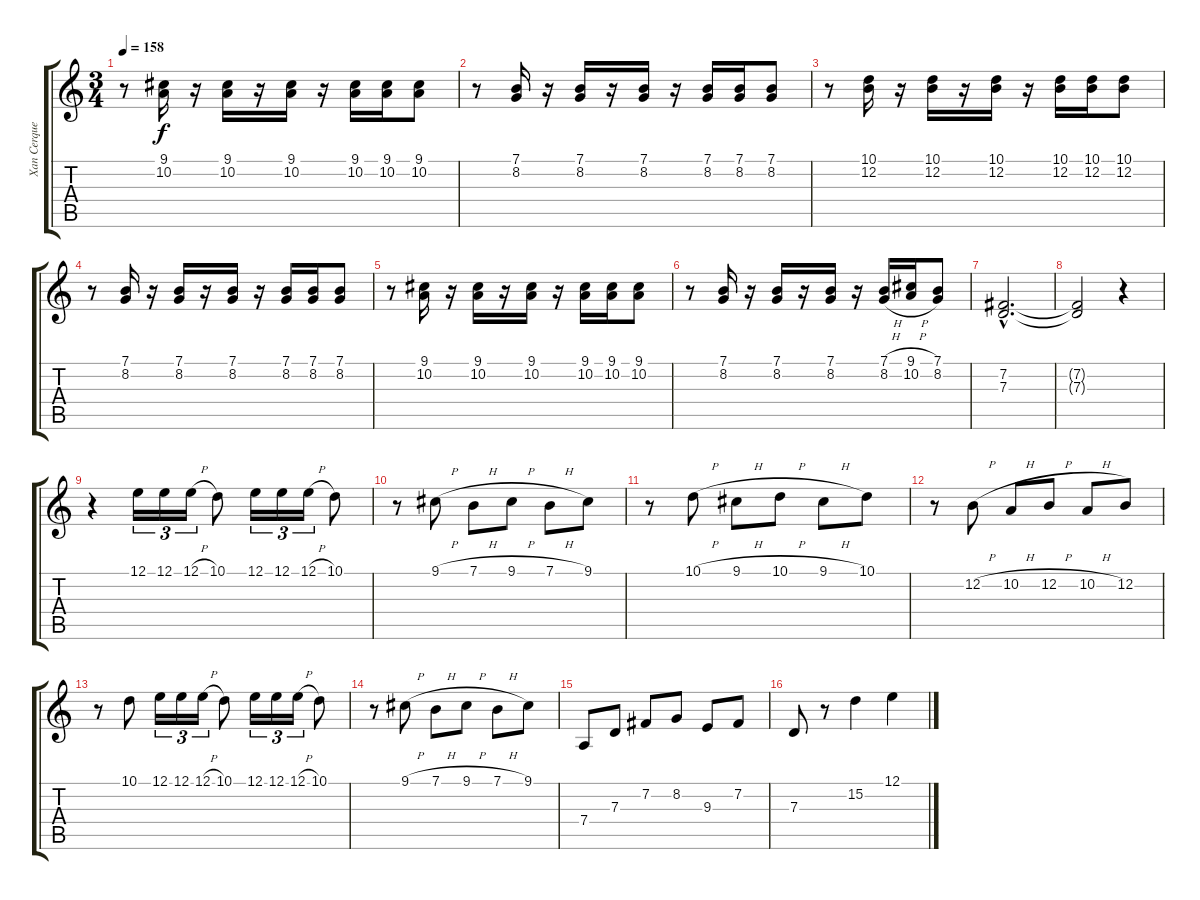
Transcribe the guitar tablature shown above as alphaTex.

\track ("Xan Cerqueiro" "Xan Cerque") {instrument flute}
\staff {score tabs}
\tuning (E4 B3 G3 D3 A2 E2) {hide}
\ts (3 4)
\tempo 158
\clef g2
\ks c
r.8{dy f} (9.1 10.2).16 r.16 (9.1 10.2).16 r.16 (9.1 10.2).16 r.16 (9.1 10.2).16 (9.1 10.2).16 (9.1 10.2).8 |
r.8 (7.1 8.2).16 r.16 (7.1 8.2).16 r.16 (7.1 8.2).16 r.16 (7.1 8.2).16 (7.1 8.2).16 (7.1 8.2).8 |
r.8 (10.1 12.2).16 r.16 (10.1 12.2).16 r.16 (10.1 12.2).16 r.16 (10.1 12.2).16 (10.1 12.2).16 (10.1 12.2).8 |
r.8 (7.1 8.2).16 r.16 (7.1 8.2).16 r.16 (7.1 8.2).16 r.16 (7.1 8.2).16 (7.1 8.2).16 (7.1 8.2).8 |
r.8 (9.1 10.2).16 r.16 (9.1 10.2).16 r.16 (9.1 10.2).16 r.16 (9.1 10.2).16 (9.1 10.2).16 (9.1 10.2).8 |
r.8 (7.1 8.2).16 r.16 (7.1 8.2).16 r.16 (7.1 8.2).16 r.16 (7.1{h} 8.2{h}).16 (9.1{h} 10.2{h}).16 (7.1 8.2).8 |
(7.2{hac} 7.3{hac}).2{d} |
(7.2{t} 7.3{t}).2 r.4 |
r.4 12.1.16{tu (3 2)} 12.1.16{tu (3 2)} 12.1{h}.16{tu (3 2)} 10.1.8 12.1.16{tu (3 2)} 12.1.16{tu (3 2)} 12.1{h}.16{tu (3 2)} 10.1.8 |
r.8 9.1{h}.8 7.1{h}.8 9.1{h}.8 7.1{h}.8 9.1.8 |
r.8 10.1{h}.8 9.1{h}.8 10.1{h}.8 9.1{h}.8 10.1.8 |
r.8 12.2{h}.8 10.2{h}.8 12.2{h}.8 10.2{h}.8 12.2.8 |
r.8 10.1.8 12.1.16{tu (3 2)} 12.1.16{tu (3 2)} 12.1{h}.16{tu (3 2)} 10.1.8 12.1.16{tu (3 2)} 12.1.16{tu (3 2)} 12.1{h}.16{tu (3 2)} 10.1.8 |
r.8 9.1{h}.8 7.1{h}.8 9.1{h}.8 7.1{h}.8 9.1.8 |
7.4.8 7.3.8 7.2.8 8.2.8 9.3.8 7.2.8 |
7.3.8 r.8 15.2.4 12.1.4
